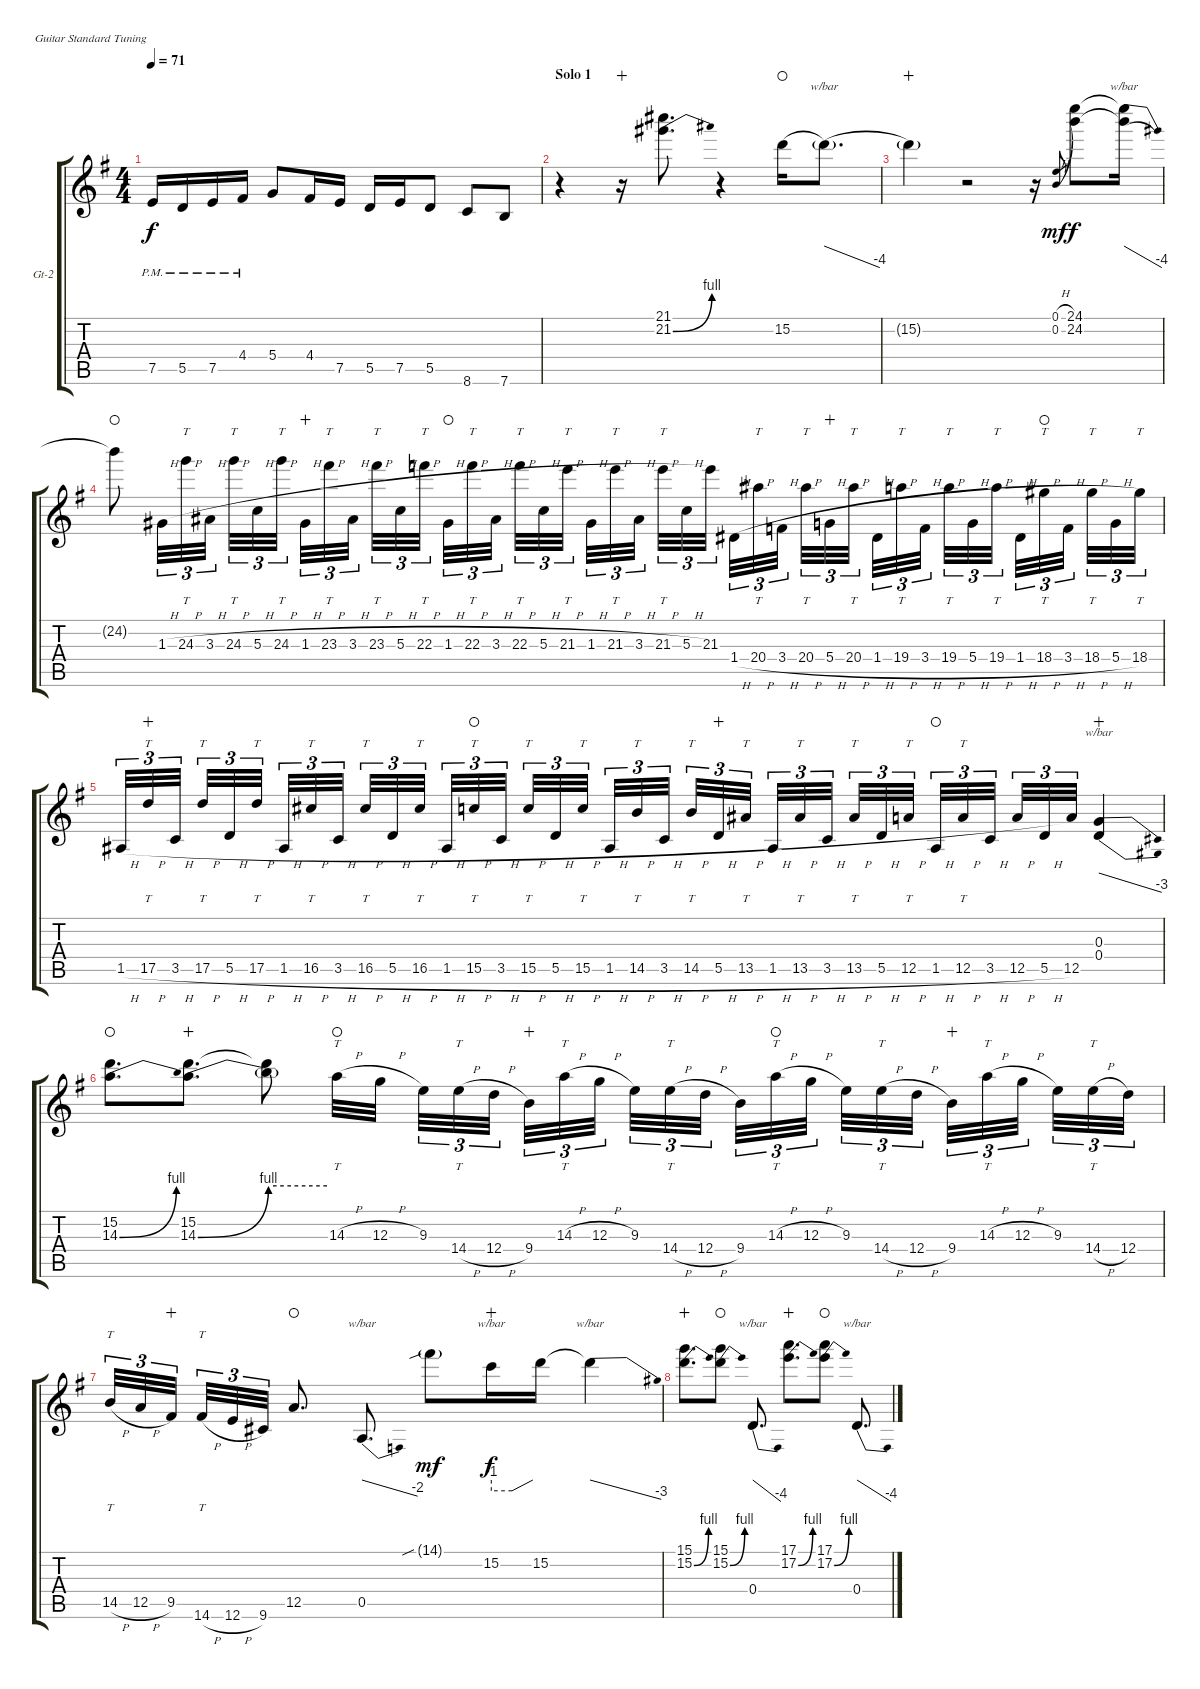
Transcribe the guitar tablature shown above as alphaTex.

\defaultSystemsLayout 4
\bracketExtendMode groupsimilarinstruments
\firstSystemTrackNameOrientation horizontal
\otherSystemsTrackNameOrientation horizontal
\track ("Guitar 2" "Gt-2") {instrument distortionguitar}
\staff {score tabs}
\tuning (E4 B3 G3 D3 A2 E2)
\ts (4 4)
\tempo 71
\clef g2
\ks eminor
7.5{pm}.16{dy f} 5.5{pm}.16 7.5{pm}.16 4.4{pm}.16 5.4.8 4.4.16 7.5.16 5.5.16 7.5.16 5.5.8 8.6.8 7.6.8 |
\section ("" "Solo 1")
r.4 r.16{wahc} (21.1 21.2{be (bend 0 0 60 4)}).8{d} r.4 15.2{be (hold 0 0 60 0)}.16{waho} 15.2{t}.8{d tbe (dive default 0 0 60 -16)} |
15.2{be (hold 0 0 60 0) t}.4{wahc} r.2 r.16 (0.1{h} 0.2{h}).8{gr dy mf} (24.1 24.2).8{dy f} (24.1{t} 24.2{t}).16{tbe (dive default 0 0 60 -16)} |
24.2{t}.8{waho} 1.3{h}.32{tu (3 2)} 24.3{h}.32{tt tu (3 2)} 3.3{h}.32{tu (3 2)} 24.3{h}.32{tt tu (3 2)} 5.3{h}.32{tu (3 2)} 24.3{h}.32{tt tu (3 2)} 1.3{h}.32{tu (3 2) wahc} 23.3{h}.32{tt tu (3 2)} 3.3{h}.32{tu (3 2)} 23.3{h}.32{tt tu (3 2)} 5.3{h}.32{tu (3 2)} 22.3{h}.32{tt tu (3 2)} 1.3{h}.32{tu (3 2) waho} 22.3{h}.32{tt tu (3 2)} 3.3{h}.32{tu (3 2)} 22.3{h}.32{tt tu (3 2)} 5.3{h}.32{tu (3 2)} 21.3{h}.32{tt tu (3 2)} 1.3{h}.32{tu (3 2)} 21.3{h}.32{tt tu (3 2)} 3.3{h}.32{tu (3 2)} 21.3{h}.32{tt tu (3 2)} 5.3{h}.32{tu (3 2)} 21.3.32{tu (3 2)} 1.4{h}.32{tu (3 2)} 20.4{h}.32{tt tu (3 2)} 3.4{h}.32{tu (3 2)} 20.4{h}.32{tt tu (3 2)} 5.4{h}.32{tu (3 2) wahc} 20.4{h}.32{tt tu (3 2)} 1.4{h}.32{tu (3 2)} 19.4{h}.32{tt tu (3 2)} 3.4{h}.32{tu (3 2)} 19.4{h}.32{tt tu (3 2)} 5.4{h}.32{tu (3 2)} 19.4{h}.32{tt tu (3 2)} 1.4{h}.32{tu (3 2)} 18.4{h}.32{tt tu (3 2) waho} 3.4{h}.32{tu (3 2)} 18.4{h}.32{tt tu (3 2)} 5.4{h}.32{tu (3 2)} 18.4.32{tt tu (3 2)} |
1.5{h}.32{tu (3 2)} 17.5{h}.32{tt tu (3 2) wahc} 3.5{h}.32{tu (3 2)} 17.5{h}.32{tt tu (3 2)} 5.5{h}.32{tu (3 2)} 17.5{h}.32{tt tu (3 2)} 1.5{h}.32{tu (3 2)} 16.5{h}.32{tt tu (3 2)} 3.5{h}.32{tu (3 2)} 16.5{h}.32{tt tu (3 2)} 5.5{h}.32{tu (3 2)} 16.5{h}.32{tt tu (3 2)} 1.5{h}.32{tu (3 2)} 15.5{h}.32{tt tu (3 2) waho} 3.5{h}.32{tu (3 2)} 15.5{h}.32{tt tu (3 2)} 5.5{h}.32{tu (3 2)} 15.5{h}.32{tt tu (3 2)} 1.5{h}.32{tu (3 2)} 14.5{h}.32{tt tu (3 2)} 3.5{h}.32{tu (3 2)} 14.5{h}.32{tt tu (3 2)} 5.5{h}.32{tu (3 2) wahc} 13.5{h}.32{tt tu (3 2)} 1.5{h}.32{tu (3 2)} 13.5{h}.32{tt tu (3 2)} 3.5{h}.32{tu (3 2)} 13.5{h}.32{tt tu (3 2)} 5.5{h}.32{tu (3 2)} 12.5{h}.32{tt tu (3 2)} 1.5{h}.32{tu (3 2) waho} 12.5{h}.32{tt tu (3 2)} 3.5{h}.32{tu (3 2)} 12.5{h}.32{tu (3 2)} 5.5{h}.32{tu (3 2)} 12.5.32{tu (3 2)} (0.3 0.4).4{tbe (dive default 0 0 60 -12) wahc} |
(15.2 14.3{be (bend 0 0 60 4)}).8{d waho} (15.2 14.3{be (bend 0 0 60 4)}).8{d wahc} (15.2{t} 14.3{be (hold 0 4 60 4) t}).8 14.3{h}.32{tt waho} 12.3{h}.32 9.3.32{tu (3 2)} 14.4{h}.32{tt tu (3 2)} 12.4{h}.32{tu (3 2)} 9.4.32{tu (3 2) wahc} 14.3{h}.32{tt tu (3 2)} 12.3{h}.32{tu (3 2)} 9.3.32{tu (3 2)} 14.4{h}.32{tt tu (3 2)} 12.4{h}.32{tu (3 2)} 9.4.32{tu (3 2)} 14.3{h}.32{tt tu (3 2) waho} 12.3{h}.32{tu (3 2)} 9.3.32{tu (3 2)} 14.4{h}.32{tt tu (3 2)} 12.4{h}.32{tu (3 2)} 9.4.32{tu (3 2) wahc} 14.3{h}.32{tt tu (3 2)} 12.3{h}.32{tu (3 2)} 9.3.32{tu (3 2)} 14.4{h}.32{tt tu (3 2)} 12.4.32{tu (3 2)} |
14.5{h}.32{tt tu (3 2)} 12.5{h}.32{tu (3 2)} 9.5.32{tu (3 2) wahc} 14.6{h}.32{tt tu (3 2)} 12.6{h}.32{tu (3 2)} 9.6.32{tu (3 2)} 12.5.8{d waho} 0.5.8{d tbe (dive default 0 0 60 -8)} 14.1{sib g}.8{dy mf} 15.2.16{tbe (custom default 0 -4 30 -4 60 0) dy f wahc} 15.2.16 15.2{t}.4{tbe (dive default 0 0 60 -12)} |
(15.1 15.2{be (bend 0 0 60 4)}).8{d wahc} (15.1 15.2{be (bend 0 0 60 4)}).8{waho} 0.4.8{d tbe (dive default 0 0 60 -16)} (17.1 17.2{be (bend 0 0 60 4)}).8{d wahc} (17.1 17.2{be (bend 0 0 60 4)}).8{waho} 0.4.8{d tbe (dive default 0 0 60 -16)}
